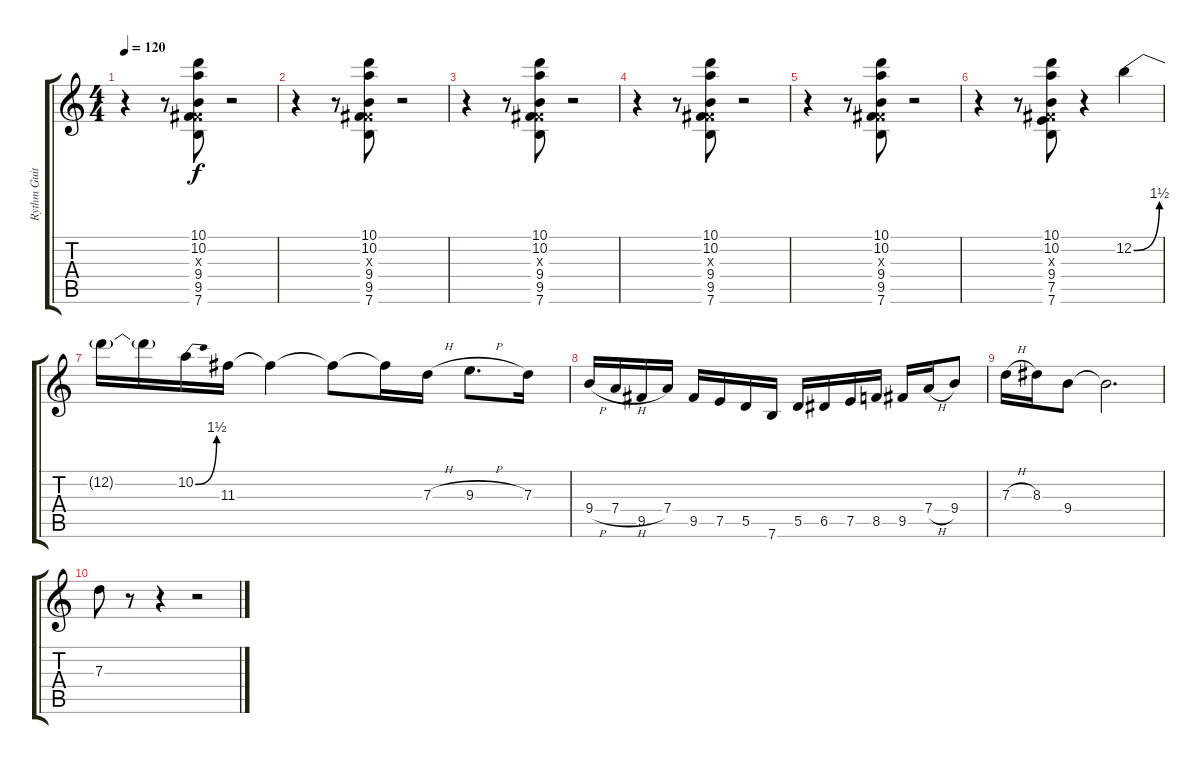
\track ("Rythm Guitar" "Rythm Guit") {instrument distortionguitar}
\staff {score tabs}
\tuning (E4 B3 G3 D3 A2 E2) {hide}
\ts (4 4)
\tempo 120
\clef g2
\ks c
r.4{dy f} r.8 (10.1 10.2 -1.3{x} 9.4 9.5 7.6).8 r.2 |
r.4 r.8 (10.1 10.2 -1.3{x} 9.4 9.5 7.6).8 r.2 |
r.4 r.8 (10.1 10.2 -1.3{x} 9.4 9.5 7.6).8 r.2 |
r.4 r.8 (10.1 10.2 -1.3{x} 9.4 9.5 7.6).8 r.2 |
r.4 r.8 (10.1 10.2 -1.3{x} 9.4 9.5 7.6).8 r.2 |
r.4 r.8 (10.1 10.2 -1.3{x} 9.4 7.5 7.6).8 r.4 12.2{be (bend 0 0 60 6)}.4 |
12.2{t}.16 12.2{t}.16 10.2{be (bend 0 0 60 6)}.16 11.3.16 11.3{t}.4 11.3{t}.8 11.3{t}.16 7.3{h}.16 9.3{h}.8{d} 7.3.16 |
9.4{h}.16 7.4{h}.16 9.5.16 7.4.16 9.5.16 7.5.16 5.5.16 7.6.16 5.5.16 6.5.16 7.5.16 8.5.16 9.5.16 7.4{h}.16 9.4.8 |
7.3{h}.16 8.3.16 9.4.8 9.4{t}.2{d} |
7.3.8 r.8 r.4 r.2
